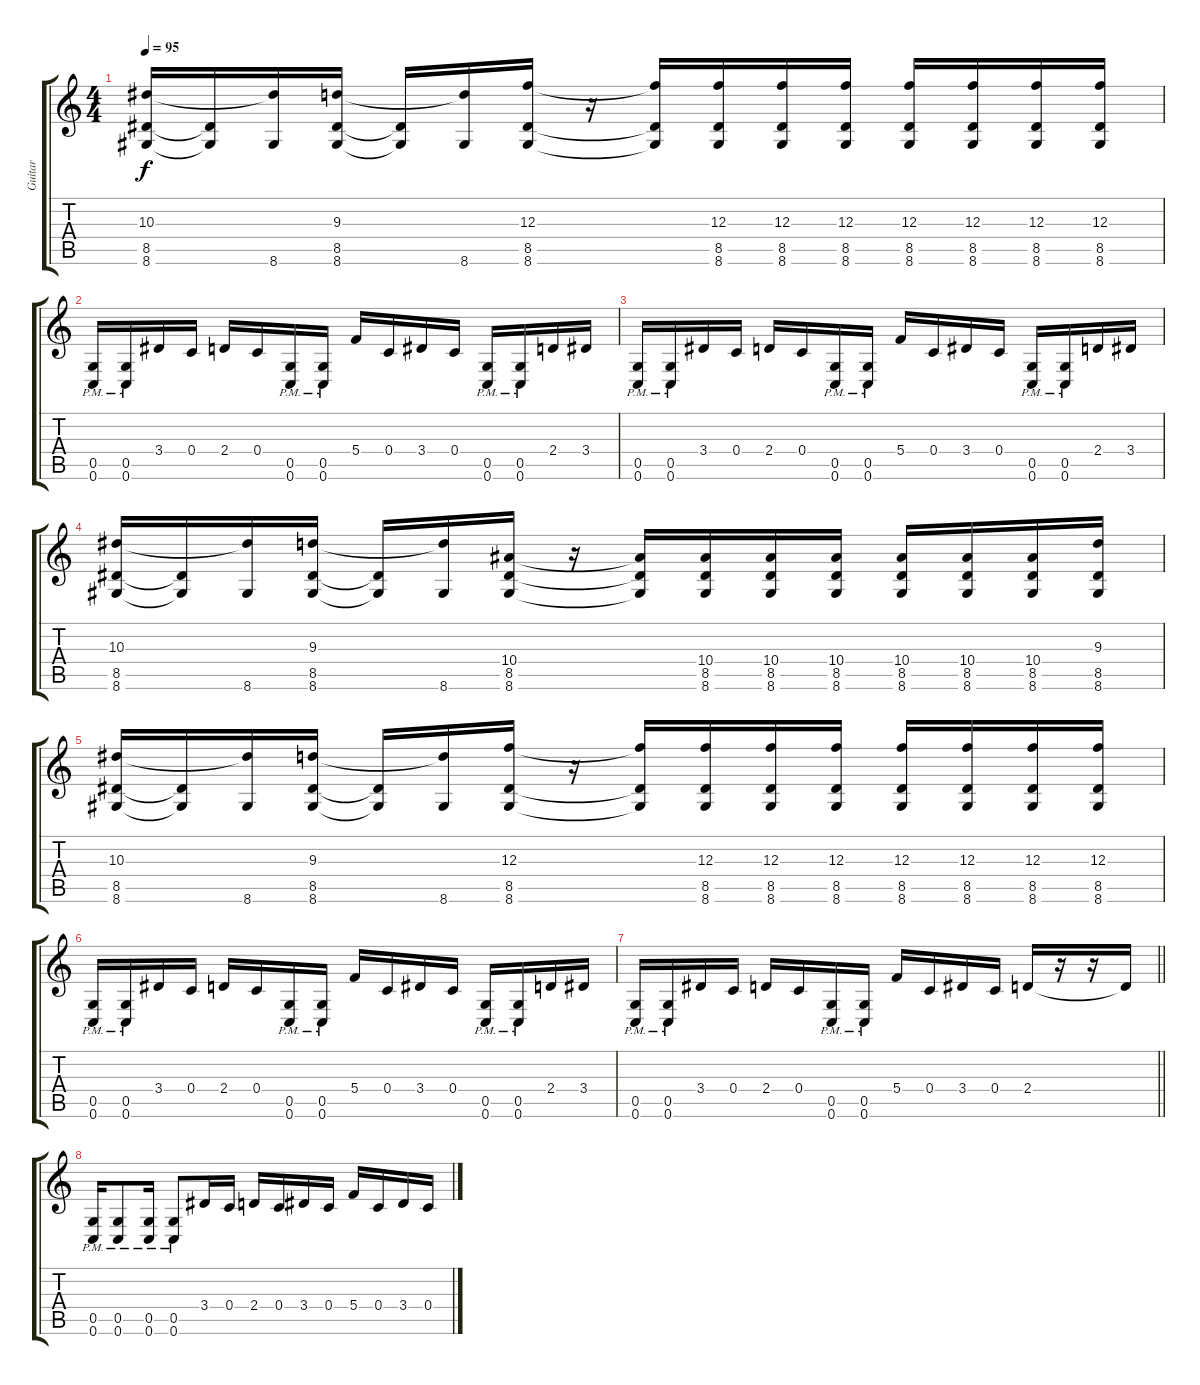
\track ("Guitar" "Guitar") {instrument distortionguitar}
\staff {score tabs}
\tuning (D4 A3 F3 C3 G2 C2) {hide}
\ts (4 4)
\tempo 95
\clef g2
\ks c
(10.3 8.5 8.6).16{dy f} (8.5{t} 8.6{t}).16 (10.3{t} 8.6).16 (9.3 8.5 8.6).16 (8.5{t} 8.6{t}).16 (9.3{t} 8.6).16 (12.3 8.5 8.6).16 r.16 (12.3{t} 8.5{t} 8.6{t}).16 (12.3 8.5 8.6).16 (12.3 8.5 8.6).16 (12.3 8.5 8.6).16 (12.3 8.5 8.6).16 (12.3 8.5 8.6).16 (12.3 8.5 8.6).16 (12.3 8.5 8.6).16 |
(0.5{pm} 0.6{pm}).16 (0.5{pm} 0.6{pm}).16 3.4.16 0.4.16 2.4.16 0.4.16 (0.5{pm} 0.6{pm}).16 (0.5{pm} 0.6{pm}).16 5.4.16 0.4.16 3.4.16 0.4.16 (0.5{pm} 0.6{pm}).16 (0.5{pm} 0.6{pm}).16 2.4.16 3.4.16 |
(0.5{pm} 0.6{pm}).16 (0.5{pm} 0.6{pm}).16 3.4.16 0.4.16 2.4.16 0.4.16 (0.5{pm} 0.6{pm}).16 (0.5{pm} 0.6{pm}).16 5.4.16 0.4.16 3.4.16 0.4.16 (0.5{pm} 0.6{pm}).16 (0.5{pm} 0.6{pm}).16 2.4.16 3.4.16 |
(10.3 8.5 8.6).16 (8.5{t} 8.6{t}).16 (10.3{t} 8.6).16 (9.3 8.5 8.6).16 (8.5{t} 8.6{t}).16 (9.3{t} 8.6).16 (10.4 8.5 8.6).16 r.16 (10.4{t} 8.5{t} 8.6{t}).16 (10.4 8.5 8.6).16 (10.4 8.5 8.6).16 (10.4 8.5 8.6).16 (10.4 8.5 8.6).16 (10.4 8.5 8.6).16 (10.4 8.5 8.6).16 (9.3 8.5 8.6).16 |
(10.3 8.5 8.6).16 (8.5{t} 8.6{t}).16 (10.3{t} 8.6).16 (9.3 8.5 8.6).16 (8.5{t} 8.6{t}).16 (9.3{t} 8.6).16 (12.3 8.5 8.6).16 r.16 (12.3{t} 8.5{t} 8.6{t}).16 (12.3 8.5 8.6).16 (12.3 8.5 8.6).16 (12.3 8.5 8.6).16 (12.3 8.5 8.6).16 (12.3 8.5 8.6).16 (12.3 8.5 8.6).16 (12.3 8.5 8.6).16 |
(0.5{pm} 0.6{pm}).16 (0.5{pm} 0.6{pm}).16 3.4.16 0.4.16 2.4.16 0.4.16 (0.5{pm} 0.6{pm}).16 (0.5{pm} 0.6{pm}).16 5.4.16 0.4.16 3.4.16 0.4.16 (0.5{pm} 0.6{pm}).16 (0.5{pm} 0.6{pm}).16 2.4.16 3.4.16 |
\barLineRight lightlight
(0.5{pm} 0.6{pm}).16 (0.5{pm} 0.6{pm}).16 3.4.16 0.4.16 2.4.16 0.4.16 (0.5{pm} 0.6{pm}).16 (0.5{pm} 0.6{pm}).16 5.4.16 0.4.16 3.4.16 0.4.16 2.4.16 r.16 r.16 2.4{t}.16 |
\section ("" "")
(0.5{pm} 0.6{pm}).16 (0.5{pm} 0.6{pm}).8 (0.5{pm} 0.6{pm}).16 (0.5{pm} 0.6{pm}).8 3.4.16 0.4.16 2.4.16 0.4.16 3.4.16 0.4.16 5.4.16 0.4.16 3.4.16 0.4.16
